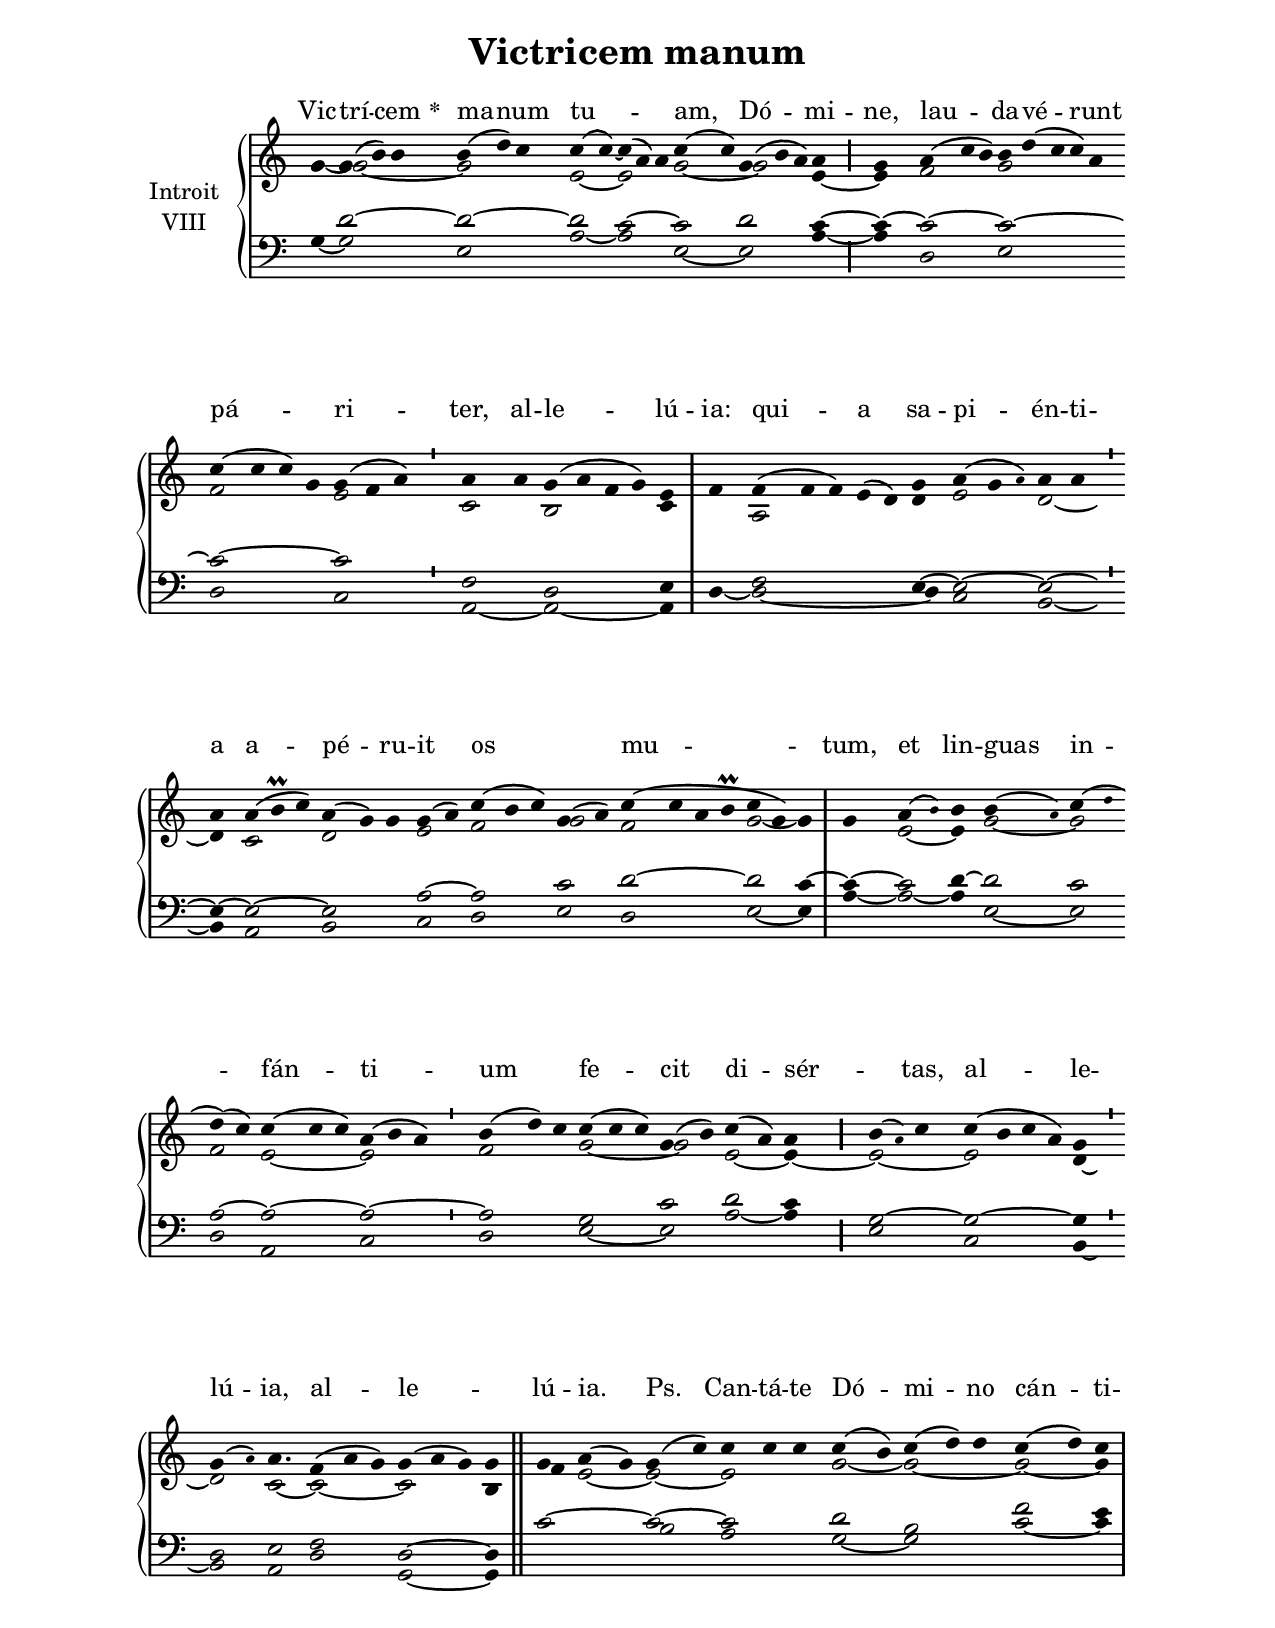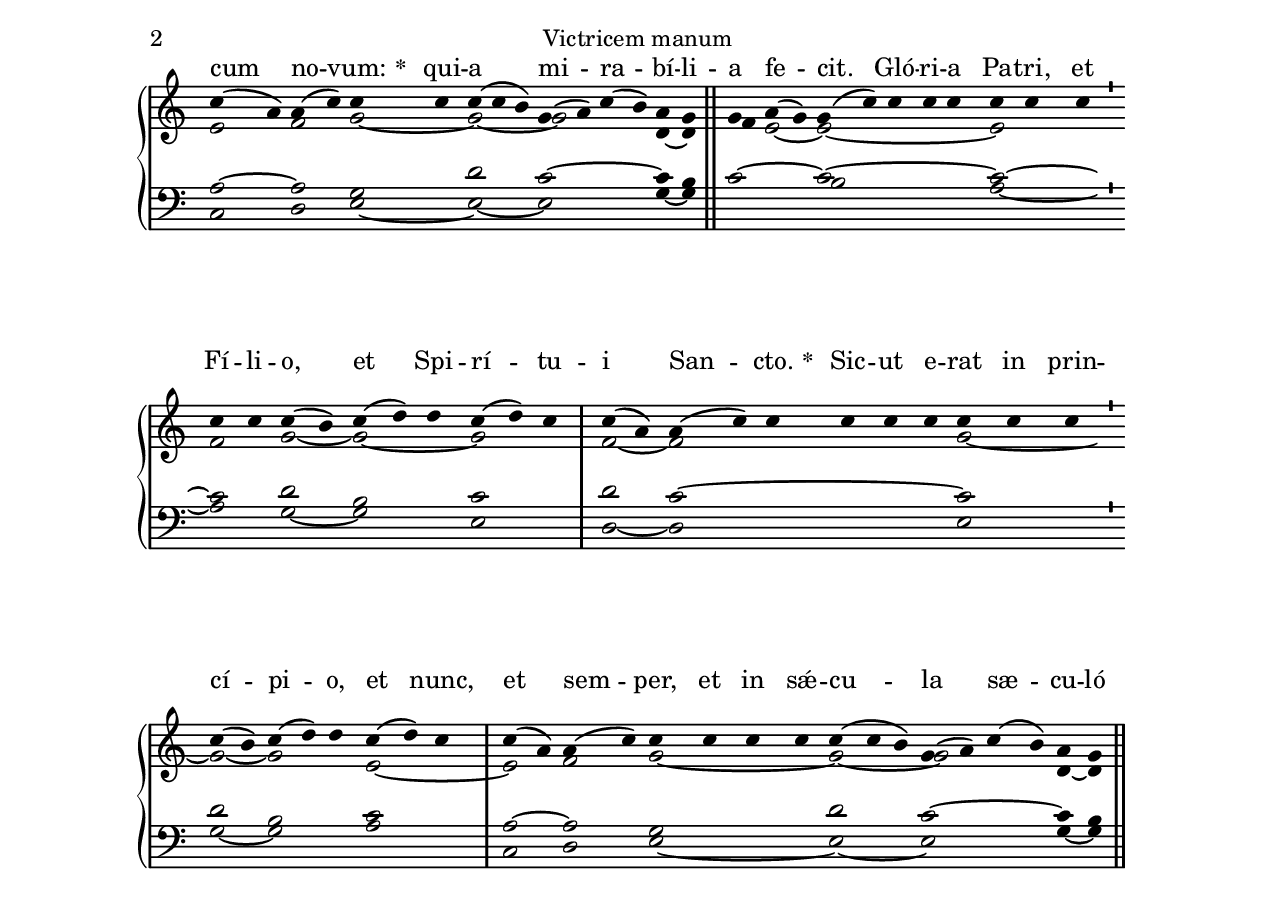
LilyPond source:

\version "2.18"
\include "gregorian.ly"
\include "noh2.ily"


%Page reference: page ii.22
%(volume.page)

global = {
 \key g \mixolydian
 \cadenzaOn 
}

\header {
  title = \markup \center-column {"Victricem manum" \vspace #1 }
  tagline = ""
  composer = ""
}

\paper {
 #(include-special-characters)
  oddHeaderMarkup = \markup \fill-line {
    \line {}
    \center-column {
      \on-the-fly #first-page     " "
      \on-the-fly #not-first-page "Victricem manum"
    }
    \line { \on-the-fly #print-page-number-check-first \fromproperty #'page:page-number-string }
  }
  evenHeaderMarkup = \markup \fill-line {
    \line { \on-the-fly #print-page-number-check-first \fromproperty #'page:page-number-string }
    \center-column { "Victricem manum" }
    \line {}
  }
}

chantText = \lyricmode {
Vic -- trí -- cem 
\set stanza = " * " ma -- num tu -- _ am, Dó -- mi -- ne, 
lau -- da -- vé -- runt pá -- _ ri -- ter, al -- le -- lú -- ia: 
qui -- a sa -- pi -- én -- ti -- a a -- pé -- ru -- it os _ mu -- _ tum, 
et lin -- guas in -- fán -- ti -- um _ fe -- cit di -- sér -- _ tas, 
al -- le -- lú -- ia, al -- le -- _ lú -- ia. Ps. 
Can -- tá -- te Dó -- mi -- no cán -- ti -- cum no -- vum: 
\set stanza = " * " 
qui -- a mi -- ra -- bí -- li -- a fe -- cit. 
Gló -- ri -- a Pa -- tri, et Fí -- li -- o, et Spi -- rí -- tu -- i San -- cto. 
\set stanza = " * " 
Sic -- ut e -- rat in prin -- cí -- pi -- o, et nunc, et sem -- per, 
et in sǽ -- cu -- la sæ -- cu -- ló -- rum. A -- men. }

chantMusic = {
\tieDown   g'4 g'4 ( b'4) b'4  b'4 ( d''4) c''4 c''4 ( c''4) ~ c''4 ( a'4) a'4 c''4 ( c''4) g'4 ( b'4 a'4) a'4 \divisioMaior
 g'4 a'4 ( c''4 b'4) b'4 d''4 ( c''4 c''4) a'4 \forceBreak
 c''4 ( c''4 c''4) g'4 g'4 ( f'4 a'4) \divisioMinima
 a'4 a'4 g'4 ( a'4 f'4 g'4) e'4 \divisioMaxima
 f'4 f'4 ( f'4 f'4) e'4 ( d'4) g'4 a'4 ( g'4 \once \tweak #'font-size #-4 a' ) a'4 a'4 \divisioMinima \forceBreak

 a'4 a'4 ( b'\prall c''4) a'4 ( g'4) g'4 g'4 ( a'4) c''4 ( b'4 c''4) g'4 ( a'4) c''4 ( c''4 a'4 b'\prall c''4 g'4) g'4 \divisioMaxima
 g'4 a'4 ( \once \tweak #'font-size #-4 b' ) b'4 b'4 ( \once \tweak #'font-size #-4 a' ) c''4 ( \once \tweak #'font-size #-4 d''  \forceBreak
) d''4 ( c''4) c''4 ( c''4 c''4) a'4 ( b'4 a'4) \divisioMinima
 b'4 ( d''4) c''4 c''4 ( c''4 c''4) g'4 ( b'4) c''4 ( a'4) a'4 \divisioMaior
 b'4 ( \once \tweak #'font-size #-4 a' ) c''4 c''4 ( b'4 c''4 a'4) g'4 \divisioMinima \forceBreak

 g'4 ( \once \tweak #'font-size #-4 a' ) a'4. f'4 ( a'4 g'4) g'4 ( a'4 g'4) g'4 \finalis
 g'4 a'4 ( g'4) g'4 ( c''4) c''4 c''4 c''4 c''4 ( b'4) c''4 ( d''4) d''4 c''4 ( d''4) c''4 \divisioMaxima \forceBreak

 c''4 ( a'4) a'4 ( c''4) c''4 c''4 c''4 ( c''4 b'4) g'4 ( a'4) c''4 ( b'4) a'4 g'4 \finalis
  g'4 a'4 ( g'4) g'4 ( c''4) c''4 c''4 c''4 c''4 c''4 c''4 \divisioMinima \forceBreak

 c''4 c''4 c''4 ( b'4) c''4 ( d''4) d''4 c''4 ( d''4) c''4 \divisioMaxima
 c''4 ( a'4) a'4 ( c''4) c''4 c''4 c''4 c''4 c''4 c''4 c''4 \divisioMinima \forceBreak

 c''4 ( b'4) c''4 ( d''4) d''4 c''4 ( d''4) c''4 \divisioMaxima
 c''4 ( a'4) a'4 ( c''4) c''4 c''4 c''4 c''4 c''4 ( c''4 b'4) g'4 ( a'4) c''4 ( b'4) a'4 g'4 \finalis

}

altoMusic = {
g'4 ~ g'2*3/2 ~ g'2*3/2 e'2 ~ e'2*3/2 g'2 ~ g'2*3/2 e'4 ~ \divisioMaior
e'4 f'2*3/2 g'2*5/2 f'2*4/2 e'2*3/2 \divisioMinima
c'2 b2*4/2 c'4 \divisioMaxima
r4 a2*5/2 d'4 e'2*3/2 d'2 ~ \divisioMinima
d'4 c'2*3/2 d'2*3/2 e'2 f'2*3/2 g'2 f'2*4/2 g'2 ~ g'4 \divisioMaxima
r4 e'2 ~ e'4 g'2 ~ g'2 f'2 e'2*3/2 ~ e'2*3/2 \divisioMinima
f'2*3/2 g'2*3/2 ~ g'2 e'2 ~ e'4 ~ \divisioMaior
e'2*3/2 ~ e'2*4/2 d'4 ~ \divisioMinima
d'2 c'2*3/4 ~ c'2*3/2 ~ c'2*3/2 b4 \finalis
f'4 e'2 ~ e'2 ~ e'2*3/2 g'2 ~ g'2*3/2 ~ g'2 ~ g'4 \divisioMaxima
e'2 f'2 g'2 ~ g'2*3/2 ~ g'2*4/2 d'4 ~ d'4 f'4 e'2 ~ e'2*5/2 ~ e'2*3/2 \divisioMinima
f'2 g'2 ~ g'2*3/2 ~ g'2*3/2 \divisioMaxima
f'2 ~ f'2*6/2 g'2*3/2 ~ \divisioMinima
g'2 ~ g'2*3/2 e'2*3/2 ~ \divisioMaxima
e'2 f'2 g'2*4/2 ~ g'2*3/2 ~ g'2*4/2 d'4 ~ d'4 \finalis
}

tenorMusic = {
r4 d'2*3/2 ~ d'2*3/2 ~ d'2 c'2*3/2 ~ c'2 d'2*3/2 c'4 ~ \divisioMaior
c'4 ~ c'2*3/2 ~ c'2*5/2 ~ c'2*4/2 ~ c'2*3/2 \divisioMinima
f2 d2*4/2 e4 \divisioMaxima
r4 f2*5/2 e4 ~ e2*3/2 ~ e2 ~ \divisioMinima
e4 ~ e2*3/2 ~ e2*3/2 a2 ~ a2*3/2 c'2 d'2*4/2 ~ d'2 c'4 ~ \divisioMaxima
c'4 ~ c'2 d'4 ~ d'2 c'2 a2 ~ a2*3/2 ~ a2*3/2 ~ \divisioMinima
a2*3/2 g2*3/2 c'2 d'2 c'4 \divisioMaior
g2*3/2 ~ g2*4/2 ~ g4 \divisioMinima
d2 e2*3/4 f2*3/2 d2*3/2 ~ d4 \finalis
c'2*3/2 ~ c'2 ~ c'2*3/2 d'2 b2*3/2 f'2 e'4 \divisioMaxima
a2 ~ a2 g2 d'2*3/2 c'2*4/2 ~ c'4 b4 c'2*3/2 ~ c'2*5/2 ~ c'2*3/2 ~ \divisioMinima
c'2 d'2 b2*3/2 c'2*3/2 \divisioMaxima
d'2 c'2*6/2 ~ c'2*3/2 \divisioMinima
d'2 b2*3/2 c'2*3/2 \divisioMaxima
a2 ~ a2 g2*4/2 d'2*3/2 c'2*4/2 ~ c'4 b4 \finalis
}

bassMusic = {
g4 ~ g2*3/2 e2*3/2 a2 ~ a2*3/2 e2 ~ e2*3/2 a4 ~ \divisioMaior
a4 d2*3/2 e2*5/2 d2*4/2 c2*3/2 \divisioMinima
a,2 ~ a,2*4/2 ~ a,4 \divisioMaxima
d4 ~ d2*5/2 ~ d4 c2*3/2 b,2 ~ \divisioMinima
b,4 a,2*3/2 b,2*3/2 c2 d2*3/2 e2 d2*4/2 e2 ~ e4 \divisioMaxima
a4 ~ a2 ~ a4 e2 ~ e2 d2 a,2*3/2 c2*3/2 \divisioMinima
d2*3/2 e2*3/2 ~ e2 a2 ~ a4 \divisioMaior
e2*3/2 c2*4/2 b,4 ~ \divisioMinima
b,2 a,2*3/4 d2*3/2 g,2*3/2 ~ g,4 \finalis
r2*3/2 b2 a2*3/2 g2 ~ g2*3/2 c'2 ~ c'4 \divisioMaxima
c2 d2 e2 ~ e2*3/2 ~ e2*4/2 g4 ~ g4 r2*3/2 b2*5/2 a2*3/2 ~ \divisioMinima
a2 g2 ~ g2*3/2 e2*3/2 \divisioMaxima
d2 ~ d2*6/2 e2*3/2 \divisioMinima
g2 ~ g2*3/2 a2*3/2 \divisioMaxima
c2 d2 e2*4/2 ~ e2*3/2 ~ e2*4/2 g4 ~ g4 \finalis
}

voiceLines = {
\voiceLineStyle


}

\score{
  <<
    \new GrandStaff <<
      \set GrandStaff.autoBeaming = ##f
      \set GrandStaff.instrumentName = \markup \center-column {
        "Introit"
        "VIII"
      }
      \new Staff = up <<
        \new Voice = "chant" {
          \voiceOne \global \chantMusic
        }
        \new Voice {
          \voiceTwo \global \altoMusic
        }
      >>

      \new Staff = down <<
        \clef bass
        \new Voice {
          \voiceOne \global \tenorMusic
        }
        \new Voice {
          \voiceTwo \global \bassMusic
        }
	\new Voice {
        \voiceThree \global \voiceLines
        }
      >>
    >>
    \new Lyrics \lyricsto chant {
      \chantText
    }
  >>
  \layout{
  }
  \midi{
    \tempo 4 = 125
  }
}
